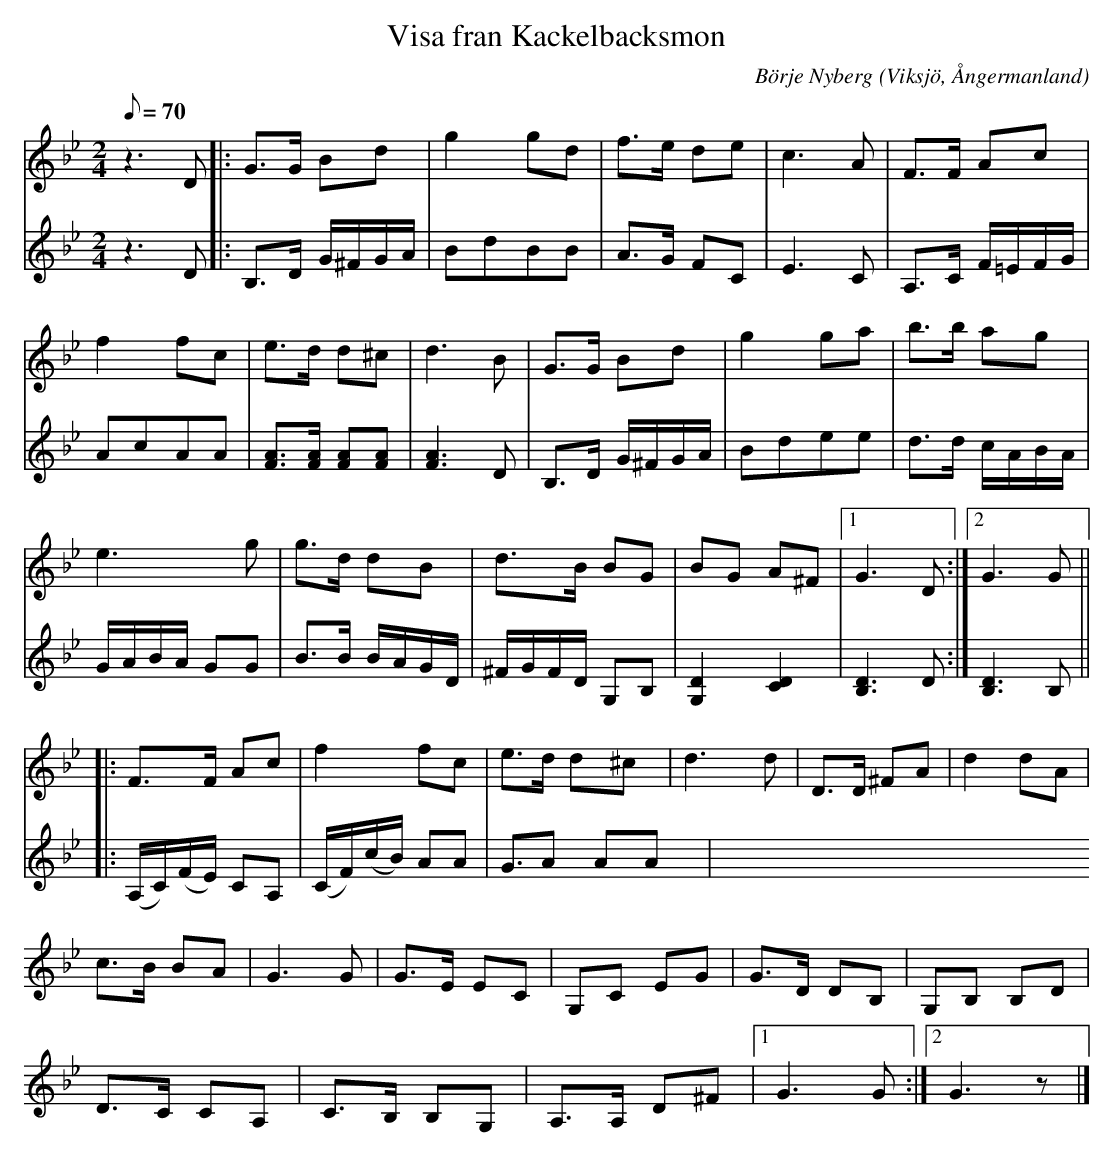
X:1
T:Visa fran Kackelbacksmon
C:Börje Nyberg
O:Viksjö, Ångermanland
M:2/4
L:1/8
Q:70
K:Gm
V:1
z2> D2|: G>G Bd | g2 gd | f>e de | c2>A2 | F>F Ac |
f2 fc | e>d d^c | d2>B2 | G>G Bd |g2 ga | b>b ag |
e2> g2 | g>d dB |d>B BG |BG A^F |1 G2> D2 :|2 G2> G2 ||
|: F>F Ac | f2 fc | e>d d^c | d2>d2 | D>D ^FA | d2 dA |
c>B BA |G2> G2 | G>E EC | G,C EG | G>D DB, | G,B, B,D |
D>C CA, | C>B, B,G, | A,>A, D^F |1 G2> G2 :|2 G2> z2 |]
V:2
z2> D2 |: B,>D G/2^F/2G/2A/2 | BdBB | A>G FC | E2>C2 | A,>C F/2=E/2F/2G/2 |
AcAA | [AF]>[AF] [AF][AF] | [A2F2]> D2 | B,>D G/2^F/2G/2A/2 | Bdee | d>d c/2A/2B/2A/2 |
G/2A/2B/2A/2 GG | B>B B/2A/2G/2D/2 | ^F/2G/2F/2D/2 G,B, | [G,2D2] [C2D2] | [D2B,2]> D2 :| [D2B,2]> B,2 ||
|: (A,/2C/2)(F/2E/2) CA, | (C/2F/2)(c/2B/2) AA | G>A2 AA |
